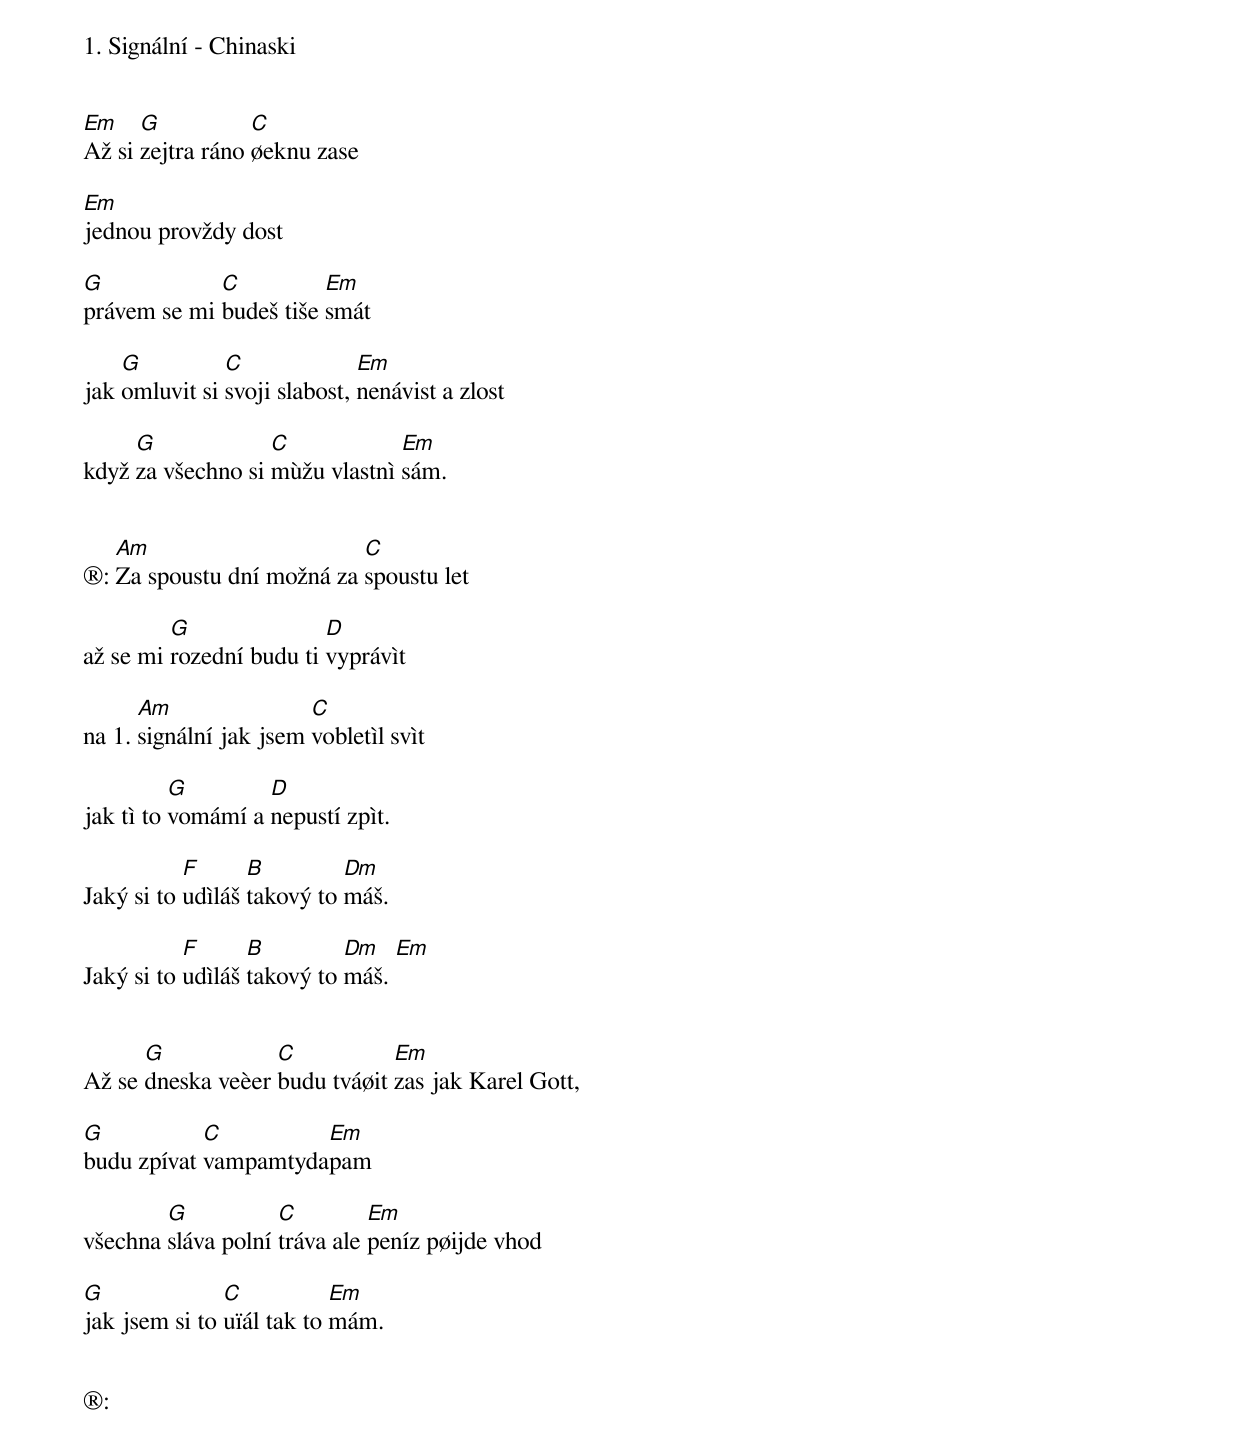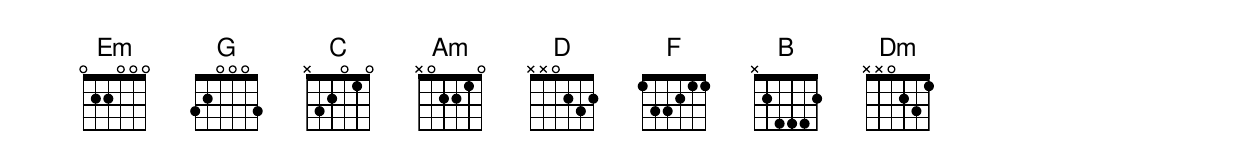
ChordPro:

1. Signální - Chinaski


[Em]Až si [G]zejtra ráno [C]øeknu zase

[Em]jednou provždy dost

[G]právem se mi [C]budeš tiše [Em]smát

jak [G]omluvit si [C]svoji slabost, [Em]nenávist a zlost

když [G]za všechno si [C]mùžu vlastnì [Em]sám.


®: [Am]Za spoustu dní možná za [C]spoustu let

až se mi [G]rozední budu ti [D]vyprávìt

na 1. [Am]signální jak jsem [C]vobletìl svìt

jak tì to [G]vomámí a [D]nepustí zpìt.

Jaký si to [F]udìláš [B]takový to [Dm]máš.

Jaký si to [F]udìláš [B]takový to [Dm]máš. [Em]


Až se [G]dneska veèer [C]budu tváøit [Em]zas jak Karel Gott,

[G]budu zpívat [C]vampamtyda[Em]pam

všechna [G]sláva polní [C]tráva ale [Em]peníz pøijde vhod

[G]jak jsem si to [C]uïál tak to [Em]mám.


®:
